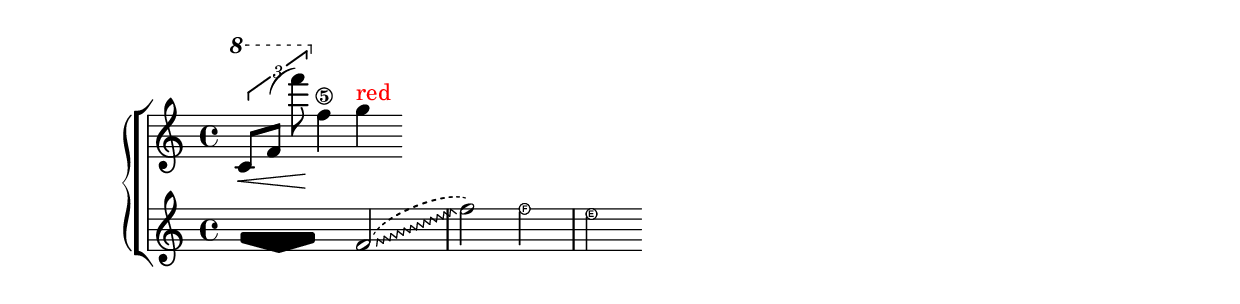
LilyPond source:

\header {
  texidoc = "Exercise all output functions"
}

\version "2.16.0"

\paper { ragged-right = ##t }

\relative c'' {
  \new StaffGroup \new PianoStaff <<
    \new Staff
      {
	\ottava #1
	\times 2/3 { c8[\< f]( f''\!) }
	\ottava #0
	<f,, \5>4

	\override TextScript #'color = #red
	g4^"red"
      }

    \new Staff \relative c'' {
      \makeClusters { <g a>8 <e a> <g a>4 }

      \override Glissando #'style = #'zigzag
      \slurDashed
      f2( \glissando f')
      \easyHeadsOn
      f e
    }
  >>
}
